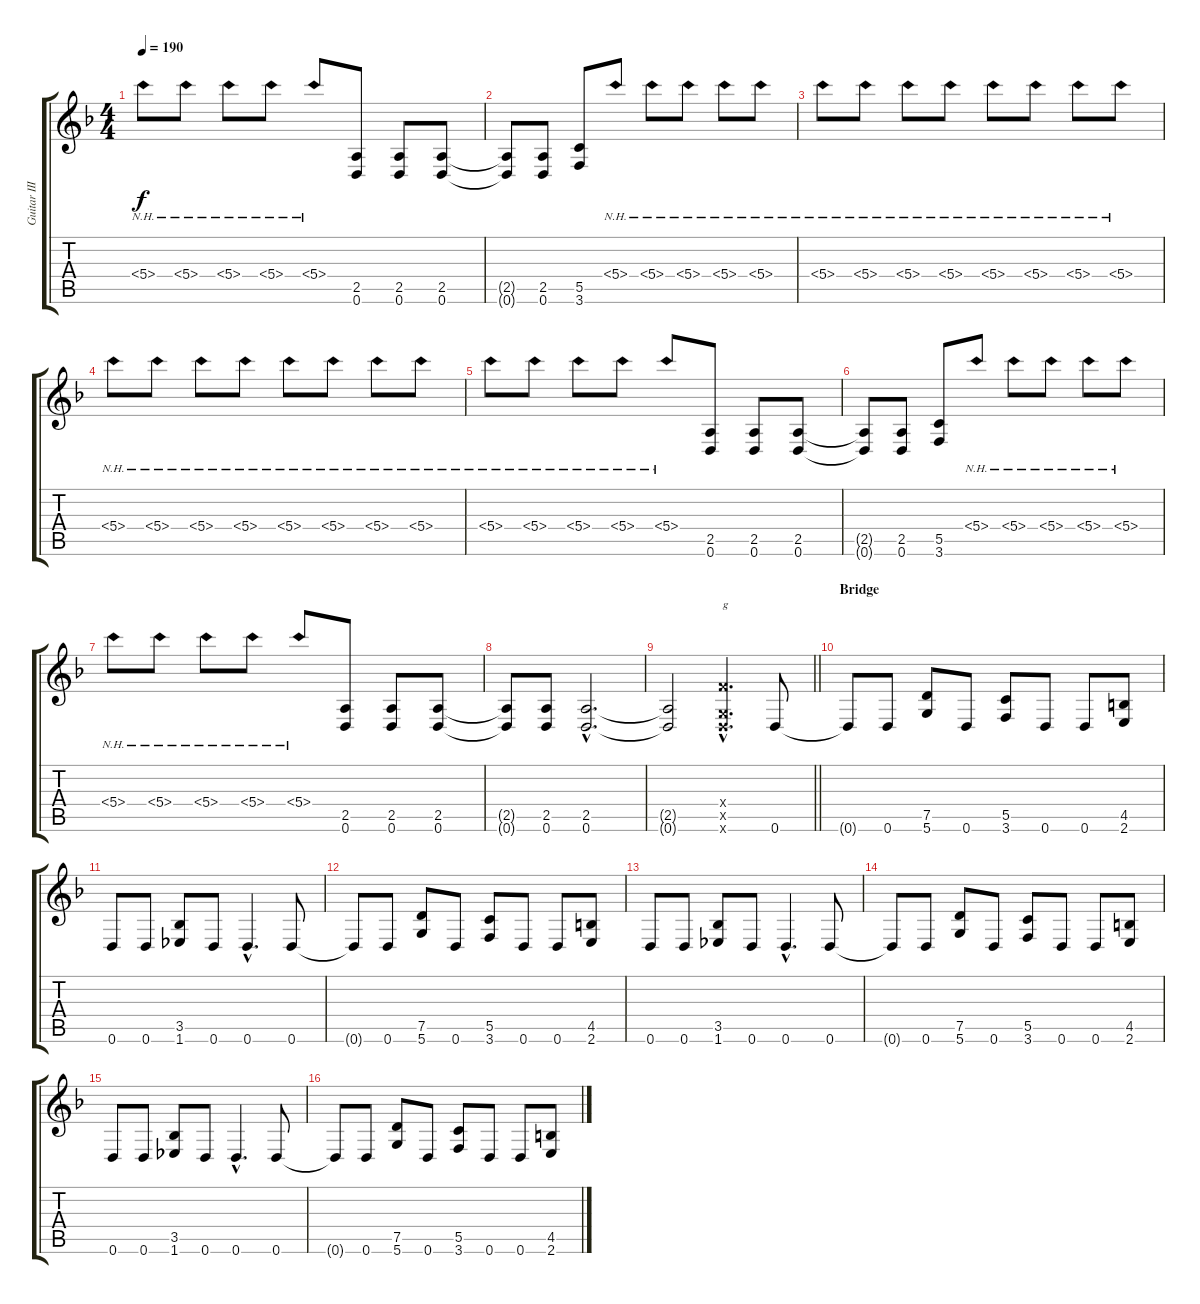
\track ("Guitar III" "Guitar III") {instrument distortionguitar}
\staff {score tabs}
\tuning (D4 A3 F3 C3 G2 D2) {hide}
\ts (4 4)
\tempo 190
\clef g2
\ks dminor
5.4{nh}.8{dy f} 5.4{nh}.8 5.4{nh}.8 5.4{nh}.8 5.4{nh}.8 (2.5 0.6).8 (2.5 0.6).8 (2.5 0.6).8 |
(2.5{t} 0.6{t}).8 (2.5 0.6).8 (5.5 3.6).8 5.4{nh}.8 5.4{nh}.8 5.4{nh}.8 5.4{nh}.8 5.4{nh}.8 |
5.4{nh}.8 5.4{nh}.8 5.4{nh}.8 5.4{nh}.8 5.4{nh}.8 5.4{nh}.8 5.4{nh}.8 5.4{nh}.8 |
5.4{nh}.8 5.4{nh}.8 5.4{nh}.8 5.4{nh}.8 5.4{nh}.8 5.4{nh}.8 5.4{nh}.8 5.4{nh}.8 |
5.4{nh}.8 5.4{nh}.8 5.4{nh}.8 5.4{nh}.8 5.4{nh}.8 (2.5 0.6).8 (2.5 0.6).8 (2.5 0.6).8 |
(2.5{t} 0.6{t}).8 (2.5 0.6).8 (5.5 3.6).8 5.4{nh}.8 5.4{nh}.8 5.4{nh}.8 5.4{nh}.8 5.4{nh}.8 |
5.4{nh}.8 5.4{nh}.8 5.4{nh}.8 5.4{nh}.8 5.4{nh}.8 (2.5 0.6).8 (2.5 0.6).8 (2.5 0.6).8 |
(2.5{t} 0.6{t}).8 (2.5 0.6).8 (2.5{hac} 0.6{hac}).2{d} |
\barLineRight lightlight
(2.5{t} 0.6{t}).2 (5.4{hac x} 0.5{hac x} 0.6{hac x}).4{d txt "g"} 0.6.8 |
\section ("" "Bridge")
0.6{t}.8 0.6.8 (7.5 5.6).8 0.6.8 (5.5 3.6).8 0.6.8 0.6.8 (4.5 2.6).8 |
0.6.8 0.6.8 (3.5 1.6).8 0.6.8 0.6{hac}.4{d} 0.6.8 |
0.6{t}.8 0.6.8 (7.5 5.6).8 0.6.8 (5.5 3.6).8 0.6.8 0.6.8 (4.5 2.6).8 |
0.6.8 0.6.8 (3.5 1.6).8 0.6.8 0.6{hac}.4{d} 0.6.8 |
0.6{t}.8 0.6.8 (7.5 5.6).8 0.6.8 (5.5 3.6).8 0.6.8 0.6.8 (4.5 2.6).8 |
0.6.8 0.6.8 (3.5 1.6).8 0.6.8 0.6{hac}.4{d} 0.6.8 |
0.6{t}.8 0.6.8 (7.5 5.6).8 0.6.8 (5.5 3.6).8 0.6.8 0.6.8 (4.5 2.6).8
